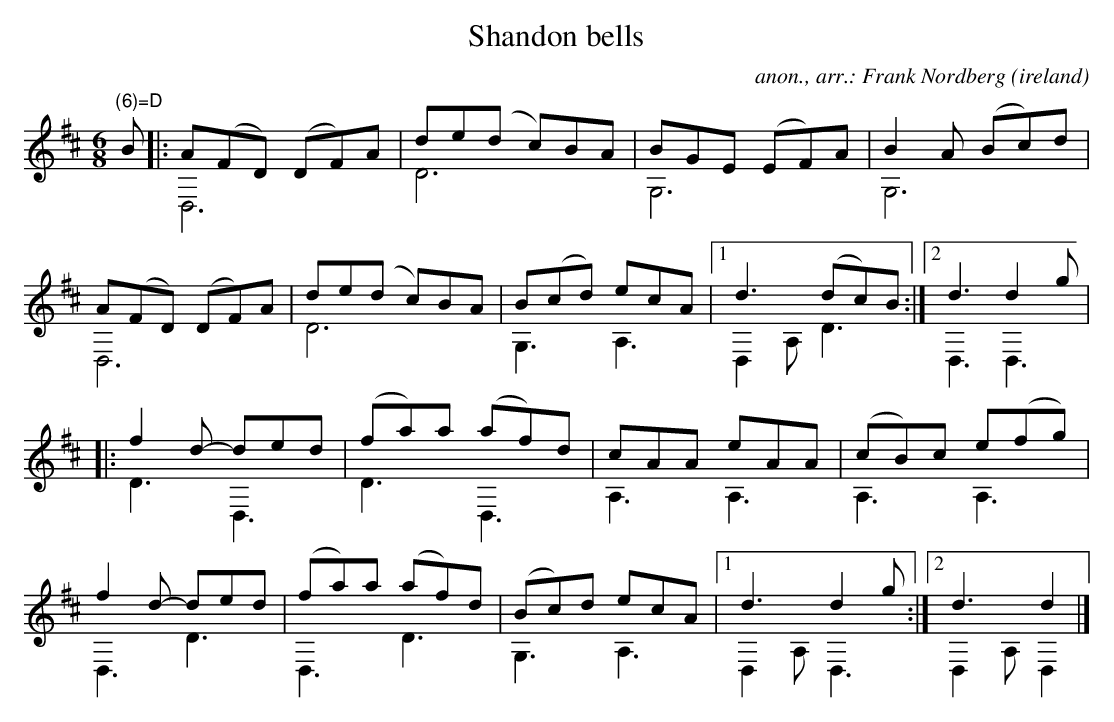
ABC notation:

X:1
T:Shandon bells
O:ireland
C:anon., arr.: Frank Nordberg
V:1 up
V:2 down merge
M:6/8
L:1/8
K:D -8va
V:1
"^(6)=D"B|:A(FD) (DF)A|de(d c)BA|BGE (EF)A|B2A (Bc)d|
V:2
x|:D,6|D6|G,6|G,6|
V:1
A(FD) (DF)A|de(d c)BA|B(cd) ecA|[1 d3 (dc)B:|[2 d3 d2g|
V:2
D,6|D6|G,3A,3|[1 D,2A, D3:|[2 D,3 D,3|
V:1
|:f2 d- ded|(fa)a (af)d|cAA eAA|(cB)c e(fg)|
V:2
|:D3 D,3|D3 D,3|A,3A,3|A,3A,3|
V:1
f2 d- ded|(fa)a (af)d|(Bc)d ecA|[1 d3 d2g:|[2 d3 d2|]
V:2
D,3 D3|D,3 D3|G,3 A,3|[1 D,2A, D,3:|[2 D,2A, D,2|]
